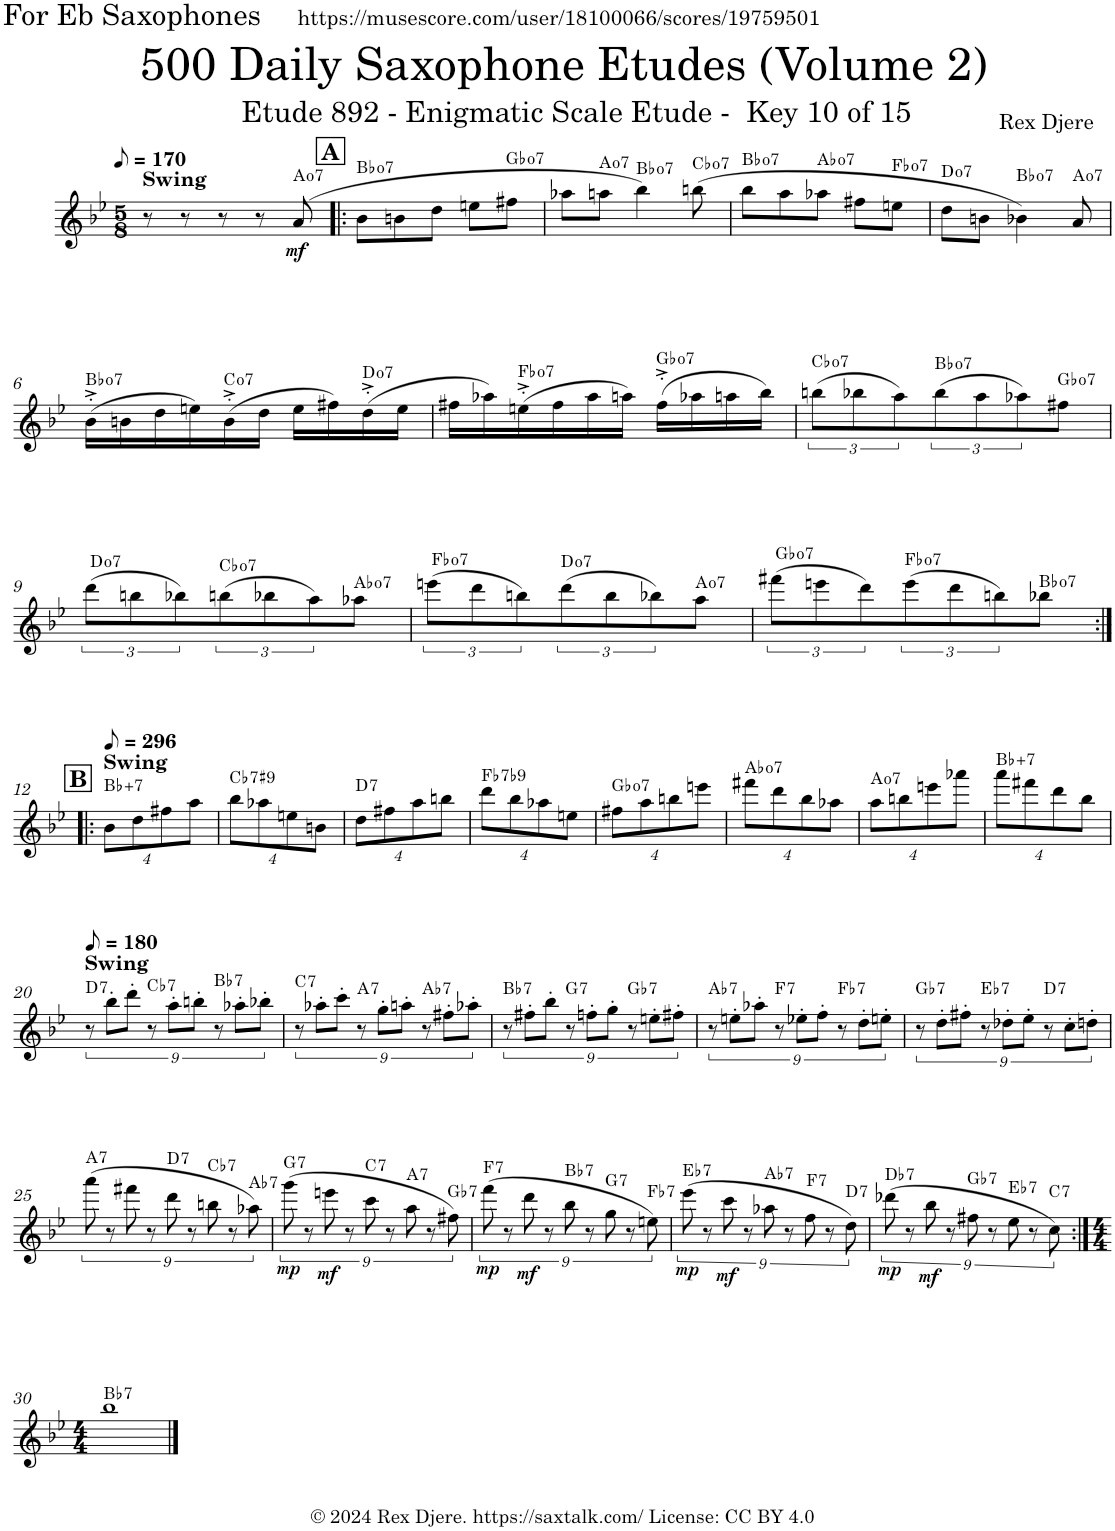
**kern	**dynam	**harte
*part1	*part1	*part1
*staff1	*staff1	*
*I"Alto Saxophone	*	*
*I'A. Sax.	*	*
*clefG2	*	*
*Trd5c9	*	*
*k[b-e-]	*	*
*M5/8	*	*
*MM85	*	*
=1	=1	=1
!LO:TX:a:B:t=Swing	!	!
8r	.	.
8r	.	.
8r	.	.
8r	.	.
!	!LO:DY:b	!LO:H:kt=7
(8a/	mf	A:dim7
!!LO:REH:place=s1:a:B:cj:fs=14:t=A
=2!|:	=2!|:	=2!|:
!	!	!LO:H:kt=7
8b-\L	.	Bb:dim7
8bn\	.	.
8dd\J	.	.
8een\L	.	.
!	!	!LO:H:kt=7
8ff#X\J	.	Gb:dim7
=3	=3	=3
8aa-X\L	.	.
!	!	!LO:H:kt=7
8aan\J	.	A:dim7
!	!	!LO:H:kt=7
4bb-\)	.	Bb:dim7
!	!	!LO:H:kt=7
(8bbn\	.	Cb:dim7
=4	=4	=4
!	!	!LO:H:kt=7
8bb-\L	.	Bb:dim7
8aa\	.	.
!	!	!LO:H:kt=7
8aa-X\J	.	Ab:dim7
8ff#X\L	.	.
!	!	!LO:H:kt=7
8een\J	.	Fb:dim7
=5	=5	=5
!	!	!LO:H:kt=7
8dd\L	.	D:dim7
8bn\J	.	.
!	!	!LO:H:kt=7
4b-X\)	.	Bb:dim7
!	!	!LO:H:kt=7
8a/	.	A:dim7
!!LO:LB:g=z
=6	=6	=6
!	!	!LO:H:kt=7
(16b-^'\LL	.	Bb:dim7
16bn\	.	.
16dd\	.	.
16een\)	.	.
!	!	!LO:H:kt=7
(16b^'\	.	C:dim7
16dd\JJ	.	.
16ee\LL	.	.
16ff#X\)	.	.
!	!	!LO:H:kt=7
(16dd^'\	.	D:dim7
16ee\JJ	.	.
=7	=7	=7
16ff#X\LL	.	.
16aa-X\)	.	.
!	!	!LO:H:kt=7
(16een^'\	.	Fb:dim7
16ff#\	.	.
16aa-\	.	.
16aan\JJ)	.	.
!	!	!LO:H:kt=7
(16ff#^'\LL	.	Gb:dim7
16aa-X\	.	.
16aan\	.	.
16bb-\JJ)	.	.
=8	=8	=8
!	!	!LO:H:kt=7
(12bbn\L	.	Cb:dim7
12bb-X\	.	.
12aa\)	.	.
!	!	!LO:H:kt=7
(12bb-\	.	Bb:dim7
12aa\	.	.
12aa-X\)	.	.
!	!	!LO:H:kt=7
8ff#X\J	.	Gb:dim7
!!LO:LB:g=z
=9	=9	=9
!	!	!LO:H:kt=7
(12ddd\L	.	D:dim7
12bbn\	.	.
12bb-X\)	.	.
!	!	!LO:H:kt=7
(12bbn\	.	Cb:dim7
12bb-X\	.	.
12aa\)	.	.
!	!	!LO:H:kt=7
8aa-X\J	.	Ab:dim7
=10	=10	=10
!	!	!LO:H:kt=7
(12eeen\L	.	Fb:dim7
12ddd\	.	.
12bbn\)	.	.
!	!	!LO:H:kt=7
(12ddd\	.	D:dim7
12bb\	.	.
12bb-X\)	.	.
!	!	!LO:H:kt=7
8aa\J	.	A:dim7
=11	=11	=11
!	!	!LO:H:kt=7
(12fff#X\L	.	Gb:dim7
12eeen\	.	.
12ddd\)	.	.
!	!	!LO:H:kt=7
(12eee\	.	Fb:dim7
12ddd\	.	.
12bbn\)	.	.
!	!	!LO:H:kt=7
8bb-X\J	.	Bb:dim7
!!LO:LB:g=z
=12:|!|:	=12:|!|:	=12:|!|:
!!LO:REH:place=s1:a:B:cj:fs=14:t=B
*Xbrackettup	*	*
*MM148	*	*
!LO:TX:a:B:t=Swing	!	!LO:H:kt=7
32%5b-\L	.	Bb:aug(b7)
32%5dd\	.	.
32%5ff#X\	.	.
32%5aa\J	.	.
=13	=13	=13
!	!	!LO:H:kt=7
32%5bb-\L	.	Cb:7(#9)
32%5aa-X\	.	.
32%5een\	.	.
32%5bn\J	.	.
=14	=14	=14
!	!	!LO:H:kt=7
32%5dd\L	.	D:7
32%5ff#X\	.	.
32%5aa\	.	.
32%5bbn\J	.	.
=15	=15	=15
!	!	!LO:H:kt=7
32%5ddd\L	.	Fb:7(b9)
32%5bb-\	.	.
32%5aa-X\	.	.
32%5een\J	.	.
=16	=16	=16
!	!	!LO:H:kt=7
32%5ff#X\L	.	Gb:dim7
32%5aa\	.	.
32%5bbn\	.	.
32%5eeen\J	.	.
=17	=17	=17
!	!	!LO:H:kt=7
32%5fff#X\L	.	Ab:dim7
32%5ddd\	.	.
32%5bb-\	.	.
32%5aa-X\J	.	.
=18	=18	=18
!	!	!LO:H:kt=7
32%5aa\L	.	A:dim7
32%5bbn\	.	.
32%5eeen\	.	.
32%5aaa-X\J	.	.
=19	=19	=19
!	!	!LO:H:kt=7
32%5aaa\L	.	Bb:aug(b7)
32%5fff#X\	.	.
32%5ddd\	.	.
32%5bb-\J	.	.
!!LO:LB:g=z
=20	=20	=20
*brackettup	*	*
*MM90	*	*
!LO:TX:a:B:t=Swing	!	!LO:H:kt=7
72%5r	.	D:7
72%5bb-'\L	.	.
72%5ddd'\J	.	.
!	!	!LO:H:kt=7
72%5r	.	Cb:7
72%5aa'\L	.	.
72%5bbn'\J	.	.
!	!	!LO:H:kt=7
72%5r	.	Bb:7
72%5aa-X'\L	.	.
72%5bb-X'\J	.	.
=21	=21	=21
!	!	!LO:H:kt=7
72%5r	.	C:7
72%5aa-X'\L	.	.
72%5ccc'\J	.	.
!	!	!LO:H:kt=7
72%5r	.	A:7
72%5gg'\L	.	.
72%5aan'\J	.	.
!	!	!LO:H:kt=7
72%5r	.	Ab:7
72%5ff#X'\L	.	.
72%5aa-X'\J	.	.
=22	=22	=22
!	!	!LO:H:kt=7
72%5r	.	Bb:7
72%5ff#X'\L	.	.
72%5bb-'\J	.	.
!	!	!LO:H:kt=7
72%5r	.	G:7
72%5ffn'\L	.	.
72%5gg'\J	.	.
!	!	!LO:H:kt=7
72%5r	.	Gb:7
72%5een'\L	.	.
72%5ff#X'\J	.	.
=23	=23	=23
!	!	!LO:H:kt=7
72%5r	.	Ab:7
72%5een'\L	.	.
72%5aa-X'\J	.	.
!	!	!LO:H:kt=7
72%5r	.	F:7
72%5ee-X'\L	.	.
72%5ff'\J	.	.
!	!	!LO:H:kt=7
72%5r	.	Fb:7
72%5dd'\L	.	.
72%5een'\J	.	.
=24	=24	=24
!	!	!LO:H:kt=7
72%5r	.	Gb:7
72%5dd'\L	.	.
72%5ff#X'\J	.	.
!	!	!LO:H:kt=7
72%5r	.	Eb:7
72%5dd-X'\L	.	.
72%5ee-'\J	.	.
!	!	!LO:H:kt=7
72%5r	.	D:7
72%5cc'\L	.	.
72%5ddn'\J	.	.
!!LO:LB:g=z
=25	=25	=25
!	!	!LO:H:kt=7
(72%5aaa\	.	A:7
72%5r	.	.
72%5fff#X\	.	.
72%5r	.	.
!	!	!LO:H:kt=7
72%5ddd\	.	D:7
72%5r	.	.
!	!	!LO:H:kt=7
72%5bbn\	.	Cb:7
72%5r	.	.
!	!	!LO:H:kt=7
72%5aa-X\)	.	Ab:7
=26	=26	=26
!	!LO:DY:b	!LO:H:kt=7
(72%5ggg\	mp	G:7
72%5r	.	.
!	!LO:DY:b	!
72%5eeen\	mf	.
72%5r	.	.
!	!	!LO:H:kt=7
72%5ccc\	.	C:7
72%5r	.	.
!	!	!LO:H:kt=7
72%5aa\	.	A:7
72%5r	.	.
!	!	!LO:H:kt=7
72%5ff#X\)	.	Gb:7
=27	=27	=27
!	!LO:DY:b	!LO:H:kt=7
(72%5fff\	mp	F:7
72%5r	.	.
!	!LO:DY:b	!
72%5ddd\	mf	.
72%5r	.	.
!	!	!LO:H:kt=7
72%5bb-\	.	Bb:7
72%5r	.	.
!	!	!LO:H:kt=7
72%5gg\	.	G:7
72%5r	.	.
!	!	!LO:H:kt=7
72%5een\)	.	Fb:7
=28	=28	=28
!	!LO:DY:b	!LO:H:kt=7
(72%5eee-\	mp	Eb:7
72%5r	.	.
!	!LO:DY:b	!
72%5ccc\	mf	.
72%5r	.	.
!	!	!LO:H:kt=7
72%5aa-X\	.	Ab:7
72%5r	.	.
!	!	!LO:H:kt=7
72%5ff\	.	F:7
72%5r	.	.
!	!	!LO:H:kt=7
72%5dd\)	.	D:7
=29	=29	=29
!	!LO:DY:b	!LO:H:kt=7
(72%5ddd-X\	mp	Db:7
72%5r	.	.
!	!LO:DY:b	!
72%5bb-\	mf	.
72%5r	.	.
!	!	!LO:H:kt=7
72%5ff#X\	.	Gb:7
72%5r	.	.
!	!	!LO:H:kt=7
72%5ee-\	.	Eb:7
72%5r	.	.
!	!	!LO:H:kt=7
72%5cc\)	.	C:7
!!LO:LB:g=z
=30:|!	=30:|!	=30:|!
*M4/4	*	*
!	!	!LO:H:kt=7
1bb-	.	Bb:7
==	==	==
*-	*-	*-
